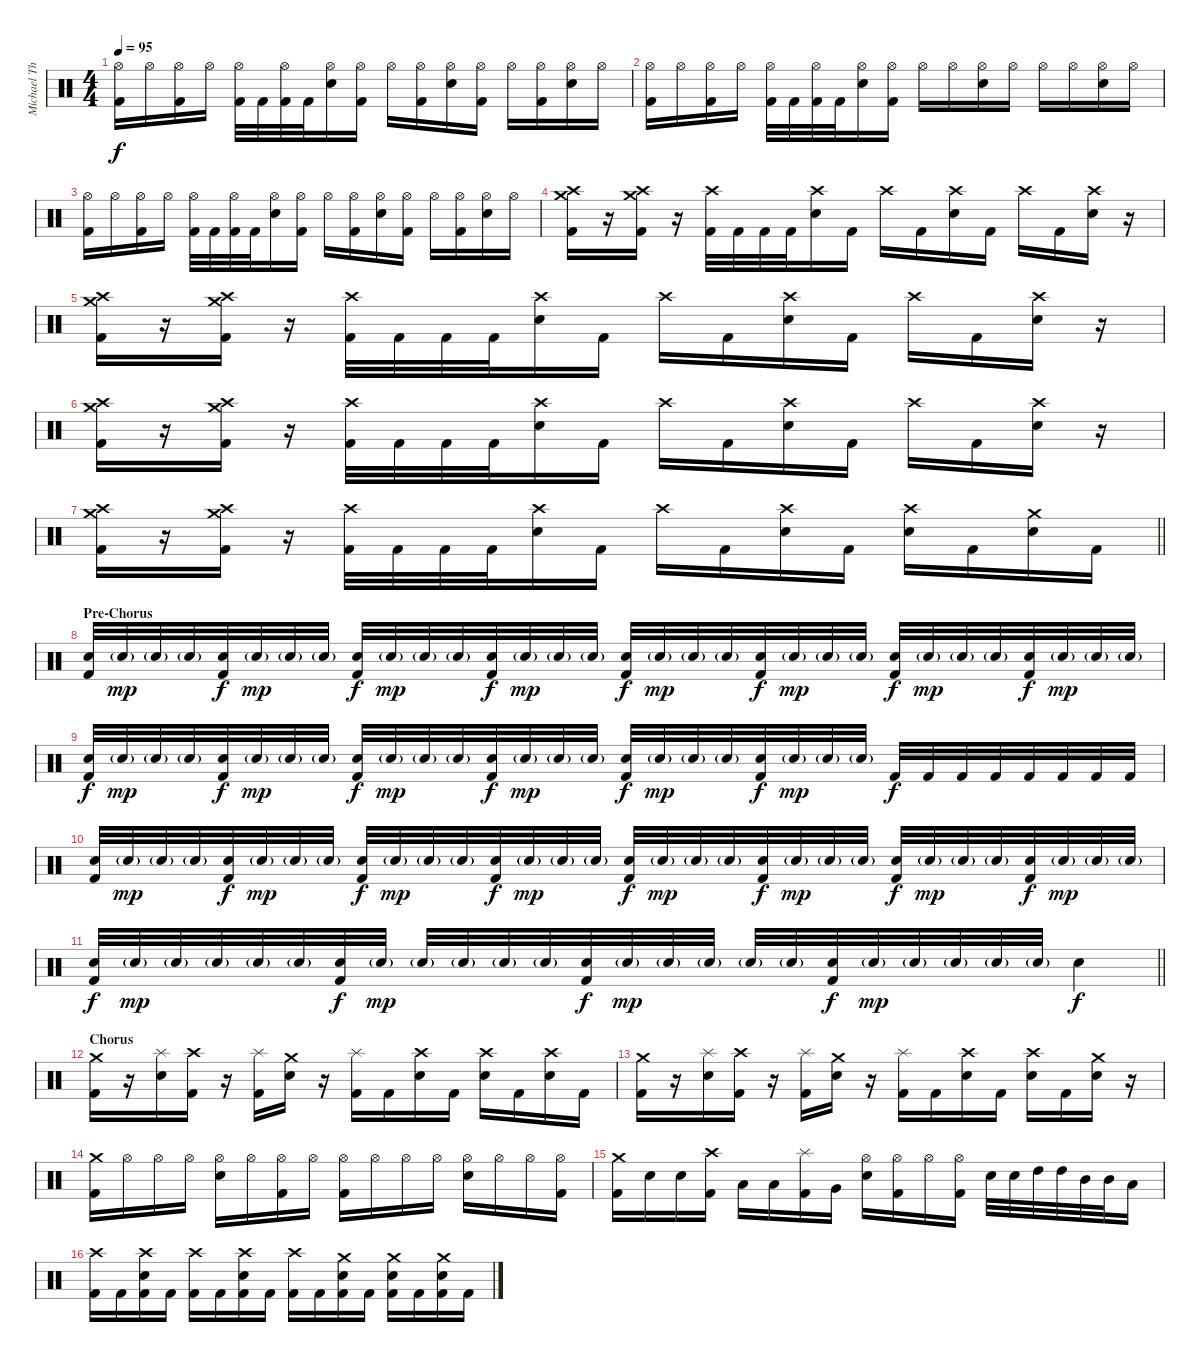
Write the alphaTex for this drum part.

\track ("Michael Thomas" "Michael Th") {instrument percussion}
\staff {score}
\articulation defaults
\ts (4 4)
\tempo 95
\clef neutral
\ks c
("Hi-Hat (open)" "Kick (hit) 2").16{dy f} "Hi-Hat (open)".16 ("Hi-Hat (open)" "Kick (hit) 2").16 "Hi-Hat (open)".16 ("Hi-Hat (open)" "Kick (hit) 2").32 "Kick (hit) 2".32 ("Hi-Hat (open)" "Kick (hit) 2").32 "Kick (hit) 2".32 ("Hi-Hat (open)" "Electric Snare (hit)").16 ("Hi-Hat (open)" "Kick (hit) 2").16 "Hi-Hat (open)".16 ("Hi-Hat (open)" "Kick (hit) 2").16 ("Hi-Hat (open)" "Electric Snare (hit)").16 ("Hi-Hat (open)" "Kick (hit) 2").16 "Hi-Hat (open)".16 ("Hi-Hat (open)" "Kick (hit) 2").16 ("Hi-Hat (open)" "Electric Snare (hit)").16 "Hi-Hat (open)".16 |
("Hi-Hat (open)" "Kick (hit) 2").16 "Hi-Hat (open)".16 ("Hi-Hat (open)" "Kick (hit) 2").16 "Hi-Hat (open)".16 ("Hi-Hat (open)" "Kick (hit) 2").32 "Kick (hit) 2".32 ("Hi-Hat (open)" "Kick (hit) 2").32 "Kick (hit) 2".32 ("Hi-Hat (open)" "Electric Snare (hit)").16 ("Hi-Hat (open)" "Kick (hit) 2").16 "Hi-Hat (open)".16 "Hi-Hat (open)".16 ("Hi-Hat (open)" "Electric Snare (hit)").16 "Hi-Hat (open)".16 "Hi-Hat (open)".16 "Hi-Hat (open)".16 ("Hi-Hat (open)" "Electric Snare (hit)").16 "Hi-Hat (open)".16 |
("Hi-Hat (open)" "Kick (hit) 2").16 "Hi-Hat (open)".16 ("Hi-Hat (open)" "Kick (hit) 2").16 "Hi-Hat (open)".16 ("Hi-Hat (open)" "Kick (hit) 2").32 "Kick (hit) 2".32 ("Hi-Hat (open)" "Kick (hit) 2").32 "Kick (hit) 2".32 ("Hi-Hat (open)" "Electric Snare (hit)").16 ("Hi-Hat (open)" "Kick (hit) 2").16 "Hi-Hat (open)".16 ("Hi-Hat (open)" "Kick (hit) 2").16 ("Hi-Hat (open)" "Electric Snare (hit)").16 ("Hi-Hat (open)" "Kick (hit) 2").16 "Hi-Hat (open)".16 ("Hi-Hat (open)" "Kick (hit) 2").16 ("Hi-Hat (open)" "Electric Snare (hit)").16 "Hi-Hat (open)".16 |
("Crash medium (hit)" "Crash high (hit)" "Kick (hit) 2").16 r.16 ("Crash medium (hit)" "Crash high (hit)" "Kick (hit) 2").16 r.16 ("Crash high (hit)" "Kick (hit) 2").32 "Kick (hit) 2".32 "Kick (hit) 2".32 "Kick (hit) 2".32 ("Crash high (hit)" "Electric Snare (hit)").16 "Kick (hit) 2".16 "Crash high (hit)".16 "Kick (hit) 2".16 ("Crash high (hit)" "Electric Snare (hit)").16 "Kick (hit) 2".16 "Crash high (hit)".16 "Kick (hit) 2".16 ("Crash high (hit)" "Electric Snare (hit)").16 r.16 |
("Crash medium (hit)" "Crash high (hit)" "Kick (hit) 2").16 r.16 ("Crash medium (hit)" "Crash high (hit)" "Kick (hit) 2").16 r.16 ("Crash high (hit)" "Kick (hit) 2").32 "Kick (hit) 2".32 "Kick (hit) 2".32 "Kick (hit) 2".32 ("Crash high (hit)" "Electric Snare (hit)").16 "Kick (hit) 2".16 "Crash high (hit)".16 "Kick (hit) 2".16 ("Crash high (hit)" "Electric Snare (hit)").16 "Kick (hit) 2".16 "Crash high (hit)".16 "Kick (hit) 2".16 ("Crash high (hit)" "Electric Snare (hit)").16 r.16 |
("Crash medium (hit)" "Crash high (hit)" "Kick (hit) 2").16 r.16 ("Crash medium (hit)" "Crash high (hit)" "Kick (hit) 2").16 r.16 ("Crash high (hit)" "Kick (hit) 2").32 "Kick (hit) 2".32 "Kick (hit) 2".32 "Kick (hit) 2".32 ("Crash high (hit)" "Electric Snare (hit)").16 "Kick (hit) 2".16 "Crash high (hit)".16 "Kick (hit) 2".16 ("Crash high (hit)" "Electric Snare (hit)").16 "Kick (hit) 2".16 "Crash high (hit)".16 "Kick (hit) 2".16 ("Crash high (hit)" "Electric Snare (hit)").16 r.16 |
\barLineRight lightlight
("Crash medium (hit)" "Crash high (hit)" "Kick (hit) 2").16 r.16 ("Crash medium (hit)" "Crash high (hit)" "Kick (hit) 2").16 r.16 ("Crash high (hit)" "Kick (hit) 2").32 "Kick (hit) 2".32 "Kick (hit) 2".32 "Kick (hit) 2".32 ("Crash high (hit)" "Electric Snare (hit)").16 "Kick (hit) 2".16 "Crash high (hit)".16 "Kick (hit) 2".16 ("Crash high (hit)" "Electric Snare (hit)").16 "Kick (hit) 2".16 ("Crash high (hit)" "Electric Snare (hit)").16 "Kick (hit) 2".16 ("Crash medium (hit)" "Electric Snare (hit)").16 "Kick (hit) 2".16 |
\section ("" "Pre-Chorus")
("Electric Snare (hit)" "Kick (hit) 2").32 "Electric Snare (hit)"{g}.32{dy mp} "Electric Snare (hit)"{g}.32 "Electric Snare (hit)"{g}.32 ("Electric Snare (hit)" "Kick (hit) 2").32{dy f} "Electric Snare (hit)"{g}.32{dy mp} "Electric Snare (hit)"{g}.32 "Electric Snare (hit)"{g}.32 ("Electric Snare (hit)" "Kick (hit) 2").32{dy f} "Electric Snare (hit)"{g}.32{dy mp} "Electric Snare (hit)"{g}.32 "Electric Snare (hit)"{g}.32 ("Electric Snare (hit)" "Kick (hit) 2").32{dy f} "Electric Snare (hit)"{g}.32{dy mp} "Electric Snare (hit)"{g}.32 "Electric Snare (hit)"{g}.32 ("Electric Snare (hit)" "Kick (hit) 2").32{dy f} "Electric Snare (hit)"{g}.32{dy mp} "Electric Snare (hit)"{g}.32 "Electric Snare (hit)"{g}.32 ("Electric Snare (hit)" "Kick (hit) 2").32{dy f} "Electric Snare (hit)"{g}.32{dy mp} "Electric Snare (hit)"{g}.32 "Electric Snare (hit)"{g}.32 ("Electric Snare (hit)" "Kick (hit) 2").32{dy f} "Electric Snare (hit)"{g}.32{dy mp} "Electric Snare (hit)"{g}.32 "Electric Snare (hit)"{g}.32 ("Electric Snare (hit)" "Kick (hit) 2").32{dy f} "Electric Snare (hit)"{g}.32{dy mp} "Electric Snare (hit)"{g}.32 "Electric Snare (hit)"{g}.32 |
("Electric Snare (hit)" "Kick (hit) 2").32{dy f} "Electric Snare (hit)"{g}.32{dy mp} "Electric Snare (hit)"{g}.32 "Electric Snare (hit)"{g}.32 ("Electric Snare (hit)" "Kick (hit) 2").32{dy f} "Electric Snare (hit)"{g}.32{dy mp} "Electric Snare (hit)"{g}.32 "Electric Snare (hit)"{g}.32 ("Electric Snare (hit)" "Kick (hit) 2").32{dy f} "Electric Snare (hit)"{g}.32{dy mp} "Electric Snare (hit)"{g}.32 "Electric Snare (hit)"{g}.32 ("Electric Snare (hit)" "Kick (hit) 2").32{dy f} "Electric Snare (hit)"{g}.32{dy mp} "Electric Snare (hit)"{g}.32 "Electric Snare (hit)"{g}.32 ("Electric Snare (hit)" "Kick (hit) 2").32{dy f} "Electric Snare (hit)"{g}.32{dy mp} "Electric Snare (hit)"{g}.32 "Electric Snare (hit)"{g}.32 ("Electric Snare (hit)" "Kick (hit) 2").32{dy f} "Electric Snare (hit)"{g}.32{dy mp} "Electric Snare (hit)"{g}.32 "Electric Snare (hit)"{g}.32 "Kick (hit) 2".32{dy f} "Kick (hit) 2".32 "Kick (hit) 2".32 "Kick (hit) 2".32 "Kick (hit) 2".32 "Kick (hit) 2".32 "Kick (hit) 2".32 "Kick (hit) 2".32 |
("Electric Snare (hit)" "Kick (hit) 2").32 "Electric Snare (hit)"{g}.32{dy mp} "Electric Snare (hit)"{g}.32 "Electric Snare (hit)"{g}.32 ("Electric Snare (hit)" "Kick (hit) 2").32{dy f} "Electric Snare (hit)"{g}.32{dy mp} "Electric Snare (hit)"{g}.32 "Electric Snare (hit)"{g}.32 ("Electric Snare (hit)" "Kick (hit) 2").32{dy f} "Electric Snare (hit)"{g}.32{dy mp} "Electric Snare (hit)"{g}.32 "Electric Snare (hit)"{g}.32 ("Electric Snare (hit)" "Kick (hit) 2").32{dy f} "Electric Snare (hit)"{g}.32{dy mp} "Electric Snare (hit)"{g}.32 "Electric Snare (hit)"{g}.32 ("Electric Snare (hit)" "Kick (hit) 2").32{dy f} "Electric Snare (hit)"{g}.32{dy mp} "Electric Snare (hit)"{g}.32 "Electric Snare (hit)"{g}.32 ("Electric Snare (hit)" "Kick (hit) 2").32{dy f} "Electric Snare (hit)"{g}.32{dy mp} "Electric Snare (hit)"{g}.32 "Electric Snare (hit)"{g}.32 ("Electric Snare (hit)" "Kick (hit) 2").32{dy f} "Electric Snare (hit)"{g}.32{dy mp} "Electric Snare (hit)"{g}.32 "Electric Snare (hit)"{g}.32 ("Electric Snare (hit)" "Kick (hit) 2").32{dy f} "Electric Snare (hit)"{g}.32{dy mp} "Electric Snare (hit)"{g}.32 "Electric Snare (hit)"{g}.32 |
\barLineRight lightlight
("Electric Snare (hit)" "Kick (hit) 2").32{dy f} "Electric Snare (hit)"{g}.32{dy mp} "Electric Snare (hit)"{g}.32 "Electric Snare (hit)"{g}.32 "Electric Snare (hit)"{g}.32 "Electric Snare (hit)"{g}.32 ("Electric Snare (hit)" "Kick (hit) 2").32{dy f} "Electric Snare (hit)"{g}.32{dy mp} "Electric Snare (hit)"{g}.32 "Electric Snare (hit)"{g}.32 "Electric Snare (hit)"{g}.32 "Electric Snare (hit)"{g}.32 ("Electric Snare (hit)" "Kick (hit) 2").32{dy f} "Electric Snare (hit)"{g}.32{dy mp} "Electric Snare (hit)"{g}.32 "Electric Snare (hit)"{g}.32 "Electric Snare (hit)"{g}.32 "Electric Snare (hit)"{g}.32 ("Electric Snare (hit)" "Kick (hit) 2").32{dy f} "Electric Snare (hit)"{g}.32{dy mp} "Electric Snare (hit)"{g}.32 "Electric Snare (hit)"{g}.32 "Electric Snare (hit)"{g}.32 "Electric Snare (hit)"{g}.32 "Electric Snare (hit)".4{dy f} |
\section ("" "Chorus")
("Crash medium (hit)" "Kick (hit) 2").16 r.16 ("Splash (hit)" "Electric Snare (hit)").16 ("Crash high (hit)" "Kick (hit) 2").16 r.16 ("Splash (hit)" "Kick (hit) 2").16 ("Crash medium (hit)" "Electric Snare (hit)").16 r.16 ("Splash (hit)" "Kick (hit) 2").16 "Kick (hit) 2".16 ("Crash high (hit)" "Electric Snare (hit)").16 "Kick (hit) 2".16 ("Crash high (hit)" "Electric Snare (hit)").16 "Kick (hit) 2".16 ("Crash high (hit)" "Electric Snare (hit)").16 "Kick (hit) 2".16 |
("Crash medium (hit)" "Kick (hit) 2").16 r.16 ("Splash (hit)" "Electric Snare (hit)").16 ("Crash high (hit)" "Kick (hit) 2").16 r.16 ("Splash (hit)" "Kick (hit) 2").16 ("Crash medium (hit)" "Electric Snare (hit)").16 r.16 ("Splash (hit)" "Kick (hit) 2").16 "Kick (hit) 2".16 ("Crash high (hit)" "Electric Snare (hit)").16 "Kick (hit) 2".16 ("Crash high (hit)" "Electric Snare (hit)").16 "Kick (hit) 2".16 ("Crash medium (hit)" "Electric Snare (hit)").16 r.16 |
("Crash medium (hit)" "Kick (hit) 2").16 "Hi-Hat (open)".16 "Hi-Hat (open)".16 "Hi-Hat (open)".16 ("Hi-Hat (open)" "Electric Snare (hit)").16 "Hi-Hat (open)".16 ("Hi-Hat (open)" "Kick (hit) 2").16 "Hi-Hat (open)".16 ("Hi-Hat (open)" "Kick (hit) 2").16 "Hi-Hat (open)".16 "Hi-Hat (open)".16 "Hi-Hat (open)".16 ("Hi-Hat (open)" "Electric Snare (hit)").16 "Hi-Hat (open)".16 "Hi-Hat (open)".16 ("Hi-Hat (open)" "Kick (hit) 2").16 |
("Crash medium (hit)" "Kick (hit) 2").16 "Electric Snare (hit)".16 "Electric Snare (hit)".16 ("Crash high (hit)" "Kick (hit) 2").16 "Low Tom (hit)".16 "Low Tom (hit)".16 ("Splash (hit)" "Kick (hit) 2").16 "Very Low Tom (hit)".16 ("Hi-Hat (open)" "Electric Snare (hit)").16 ("Hi-Hat (open)" "Kick (hit) 2").16 "Hi-Hat (open)".16 ("Hi-Hat (open)" "Kick (hit) 2").16 "Electric Snare (hit)".32 "Electric Snare (hit)".32 "High Tom (hit)".32 "High Tom (hit)".32 "Mid Tom (hit)".32 "Mid Tom (hit)".32 "Low Tom (hit)".16 |
("Crash high (hit)" "Kick (hit) 2").16 "Kick (hit) 2".16 ("Crash high (hit)" "Electric Snare (hit)" "Kick (hit) 2").16 "Kick (hit) 2".16 ("Crash high (hit)" "Kick (hit) 2").16 "Kick (hit) 2".16 ("Crash high (hit)" "Electric Snare (hit)" "Kick (hit) 2").16 "Kick (hit) 2".16 ("Crash high (hit)" "Kick (hit) 2").16 "Kick (hit) 2".16 ("Crash medium (hit)" "Electric Snare (hit)" "Kick (hit) 2").16 "Kick (hit) 2".16 ("Crash medium (hit)" "Electric Snare (hit)" "Kick (hit) 2").16 "Kick (hit) 2".16 ("Crash medium (hit)" "Electric Snare (hit)" "Kick (hit) 2").16 "Kick (hit) 2".16
